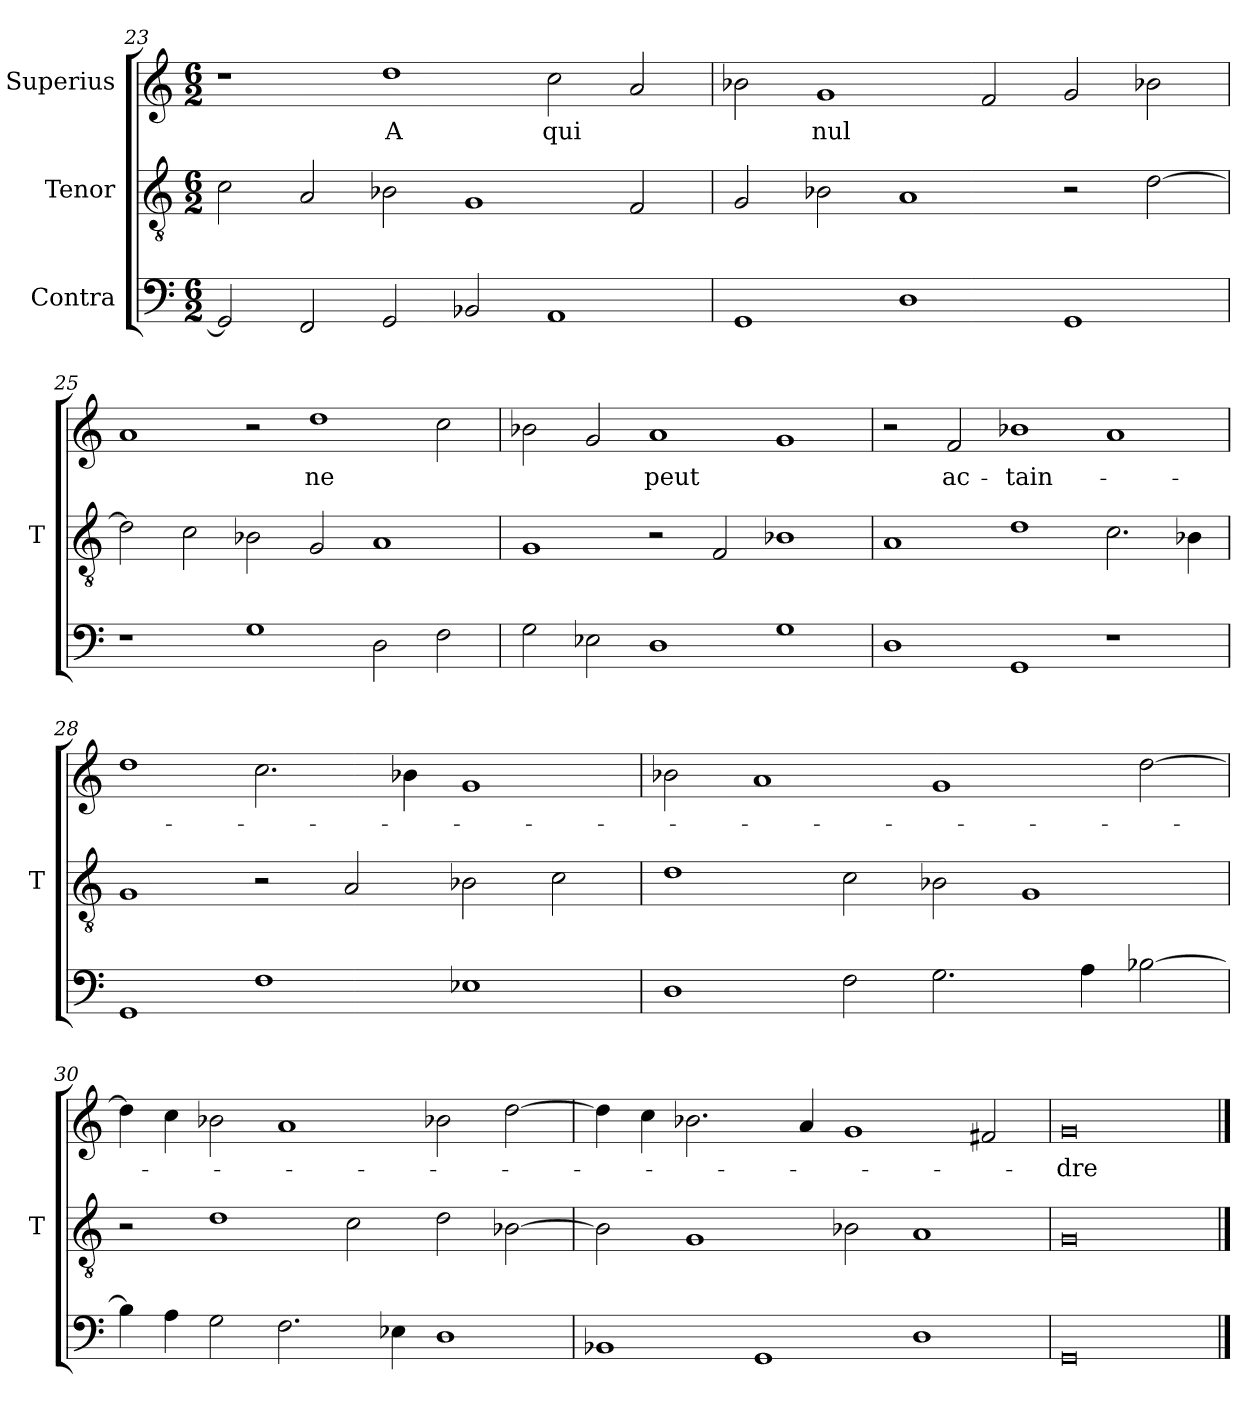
**kern	**kern	**kern	**text
*part3	*part2	*part1	*part1
*staff3	*staff2	*staff1	*staff1
*I"Contra	*I"Tenor	*I"Superius	*
*	*I'T	*	*
*clefF4	*clefGv2	*clefG2	*
*M6/2	*M6/2	*M6/2	*
=23	=23	=23	=23
2GG]	2c	1r	.
2FF	2A	.	.
2GG	2B-X	1dd	-A
2BB-X	1G	.	.
1AA	.	2cc	-qui
.	2F	2a	.
=24	=24	=24	=24
1GG	2G	2b-X	.
.	2B-X	1g	-nul
1D	1A	.	.
.	.	2f	.
1GG	2r	2g	.
.	[2d	2b-X	.
=25	=25	=25	=25
1r	2d]	1a	.
.	2c	.	.
1G	2B-X	2r	.
.	2G	1dd	-ne
2D	1A	.	.
2F	.	2cc	.
=26	=26	=26	=26
2G	1G	2b-X	.
2E-X	.	2g	.
1D	2r	1a	-peut
.	2F	.	.
1G	1B-X	1g	.
=27	=27	=27	=27
1D	1A	2r	.
.	.	2f	ac-
1GG	1d	1b-X	-tain-
1r	2.c	1a	.
.	4B-X	.	.
=28	=28	=28	=28
1GG	1G	1dd	.
1F	2r	2.cc	.
.	2A	.	.
.	.	4b-X	.
1E-X	2B-X	1g	.
.	2c	.	.
=29	=29	=29	=29
1D	1d	2b-X	.
.	.	1a	.
2F	2c	.	.
2.G	2B-X	1g	.
.	1G	.	.
4A	.	.	.
[2B-X	.	[2dd	.
=30	=30	=30	=30
4B-]	2r	4dd]	.
4A	.	4cc	.
2G	1d	2b-X	.
2.F	.	1a	.
.	2c	.	.
4E-X	.	.	.
1D	2d	2b-X	.
.	[2B-X	[2dd	.
=31	=31	=31	=31
1BB-X	2B-]	4dd]	.
.	.	4cc	.
.	1G	2.b-X	.
1GG	.	.	.
.	.	4a	.
.	2B-X	1g	.
1D	1A	.	.
.	.	2f#X	.
=32	=32	=32	=32
0GG	0G	0g	-dre
==	==	==	==
*-	*-	*-	*-
